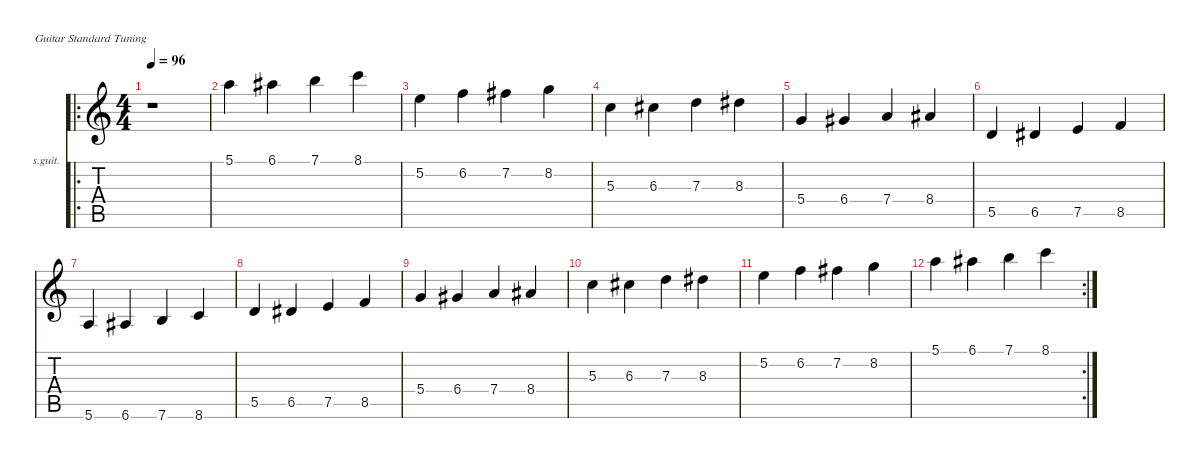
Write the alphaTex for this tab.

\defaultSystemsLayout 4
\hideDynamics
\bracketExtendMode nobrackets
\firstSystemTrackNameOrientation horizontal
\otherSystemsTrackNameOrientation horizontal
\track ("Steel Guitar" "s.guit.") {instrument acousticguitarsteel}
\staff {score tabs}
\tuning (E4 B3 G3 D3 A2 E2)
\ro
\ts (4 4)
\tempo 96
\clef g2
\ks c
r.1{dy mf instrument acousticguitarsteel} |
5.1.4 6.1{acc #}.4 7.1.4 8.1.4 |
5.2.4 6.2.4 7.2{acc #}.4 8.2.4 |
5.3.4 6.3{acc #}.4 7.3.4 8.3{acc #}.4 |
5.4.4 6.4{acc #}.4 7.4.4 8.4{acc #}.4 |
5.5.4 6.5{acc #}.4 7.5.4 8.5.4 |
5.6.4 6.6{acc #}.4 7.6.4 8.6.4 |
5.5.4 6.5{acc #}.4 7.5.4 8.5.4 |
5.4.4 6.4{acc #}.4 7.4.4 8.4{acc #}.4 |
5.3.4 6.3{acc #}.4 7.3.4 8.3{acc #}.4 |
5.2.4 6.2.4 7.2{acc #}.4 8.2.4 |
\rc 2
5.1.4 6.1{acc #}.4 7.1.4 8.1.4
